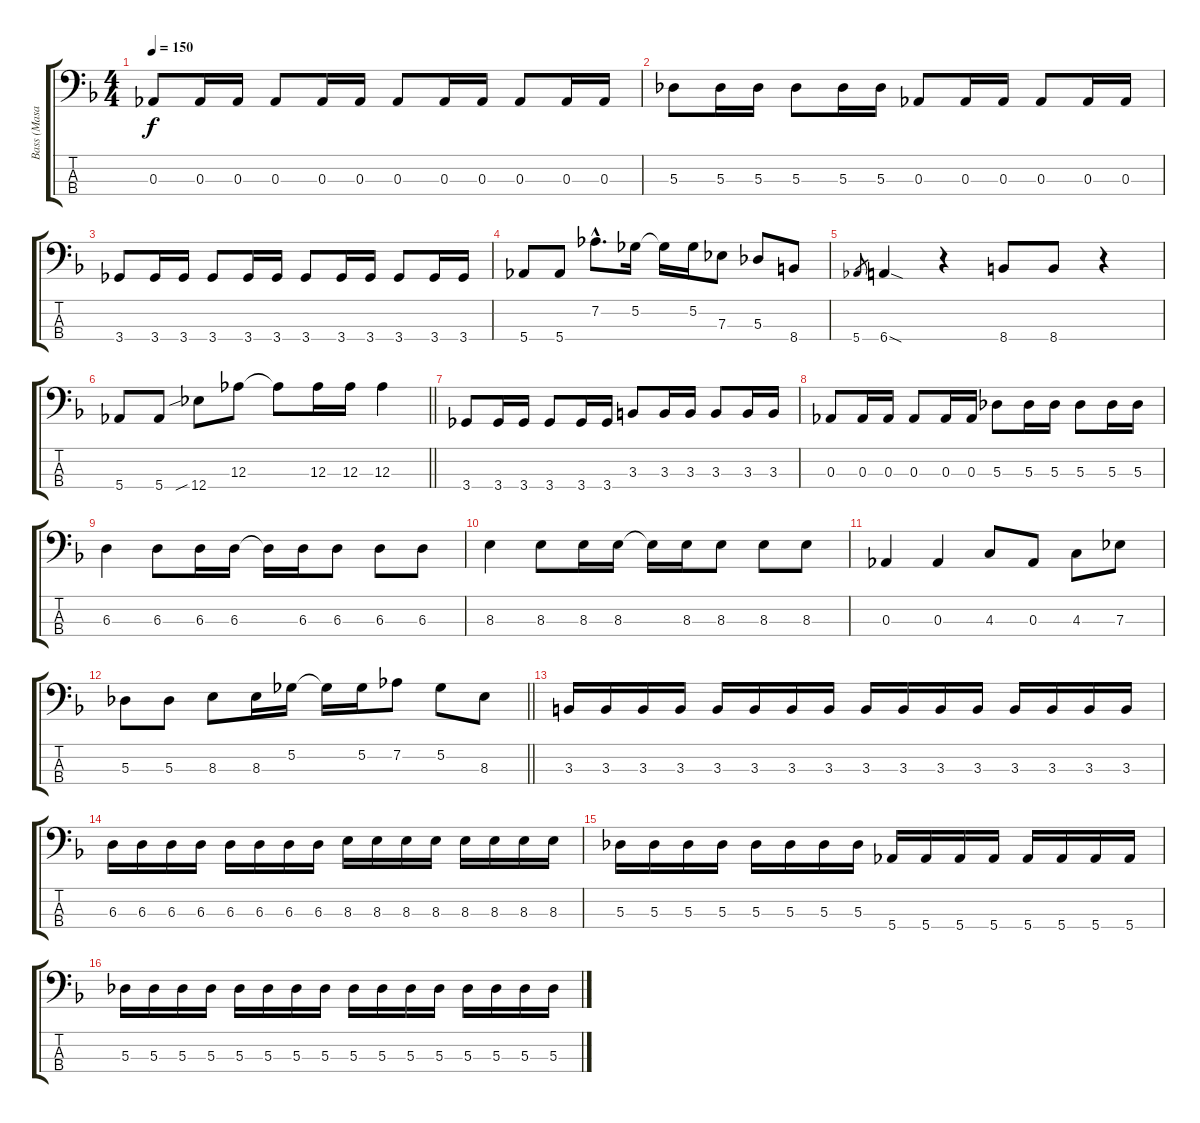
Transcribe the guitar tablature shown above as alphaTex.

\track ("Bass (Masaki)" "Bass (Masa") {instrument electricbassfinger}
\staff {score tabs}
\tuning (Gb2 Db2 Ab1 Eb1) {hide}
\ts (4 4)
\tempo 150
\clef f4
\ks f
0.3.8{dy f} 0.3.16 0.3.16 0.3.8 0.3.16 0.3.16 0.3.8 0.3.16 0.3.16 0.3.8 0.3.16 0.3.16 |
5.3.8 5.3.16 5.3.16 5.3.8 5.3.16 5.3.16 0.3.8 0.3.16 0.3.16 0.3.8 0.3.16 0.3.16 |
3.4.8 3.4.16 3.4.16 3.4.8 3.4.16 3.4.16 3.4.8 3.4.16 3.4.16 3.4.8 3.4.16 3.4.16 |
5.4.8 5.4.8 7.2{hac}.8{d} 5.2.16 5.2{t}.16 5.2.16 7.3.8 5.3.8 8.4.8 |
5.4.8{gr} 6.4{sod}.4 r.4 8.4.8 8.4.8 r.4 |
\barLineRight lightlight
5.4.8 5.4.8 12.4{sib}.8 12.3.8 12.3{t}.8 12.3.16 12.3.16 12.3.4 |
3.4.8 3.4.16 3.4.16 3.4.8 3.4.16 3.4.16 3.3.8 3.3.16 3.3.16 3.3.8 3.3.16 3.3.16 |
0.3.8 0.3.16 0.3.16 0.3.8 0.3.16 0.3.16 5.3.8 5.3.16 5.3.16 5.3.8 5.3.16 5.3.16 |
6.3.4 6.3.8 6.3.16 6.3.16 6.3{t}.16 6.3.16 6.3.8 6.3.8 6.3.8 |
8.3.4 8.3.8 8.3.16 8.3.16 8.3{t}.16 8.3.16 8.3.8 8.3.8 8.3.8 |
0.3.4 0.3.4 4.3.8 0.3.8 4.3.8 7.3.8 |
\barLineRight lightlight
5.3.8 5.3.8 8.3.8 8.3.16 5.2.16 5.2{t}.16 5.2.16 7.2.8 5.2.8 8.3.8 |
3.3.16 3.3.16 3.3.16 3.3.16 3.3.16 3.3.16 3.3.16 3.3.16 3.3.16 3.3.16 3.3.16 3.3.16 3.3.16 3.3.16 3.3.16 3.3.16 |
6.3.16 6.3.16 6.3.16 6.3.16 6.3.16 6.3.16 6.3.16 6.3.16 8.3.16 8.3.16 8.3.16 8.3.16 8.3.16 8.3.16 8.3.16 8.3.16 |
5.3.16 5.3.16 5.3.16 5.3.16 5.3.16 5.3.16 5.3.16 5.3.16 5.4.16 5.4.16 5.4.16 5.4.16 5.4.16 5.4.16 5.4.16 5.4.16 |
5.3.16 5.3.16 5.3.16 5.3.16 5.3.16 5.3.16 5.3.16 5.3.16 5.3.16 5.3.16 5.3.16 5.3.16 5.3.16 5.3.16 5.3.16 5.3.16
